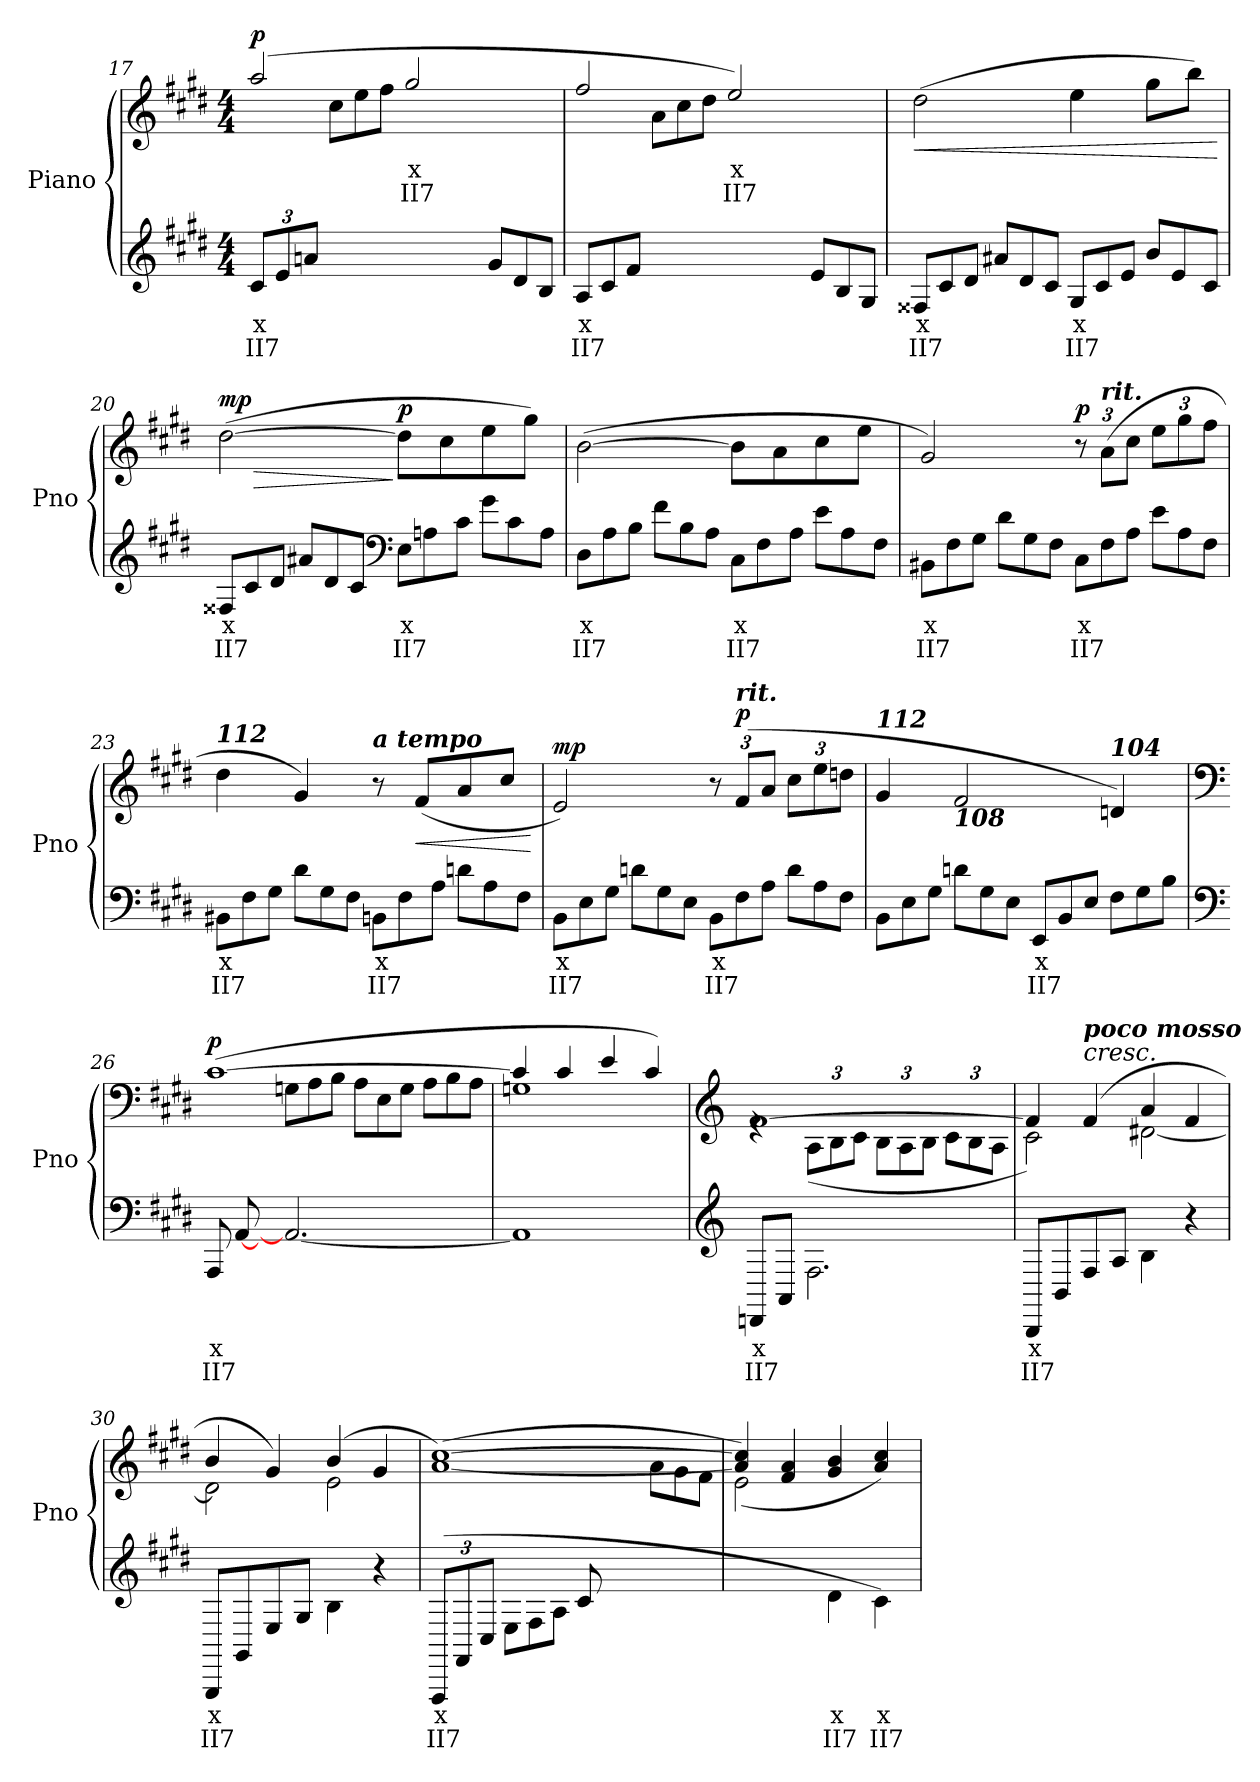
**kern	**text	**text	**kern	**text	**text	**dynam
*part1	*part1	*part1	*part1	*part1	*part1	*part1
*staff2	*staff2	*staff2	*staff1	*staff1	*staff1	*staff1/2
*I"Piano	*	*	*	*	*	*
*I'Pno	*	*	*	*	*	*
!!LO:LB:g=z
*clefG2	*	*	*clefG2	*	*	*
*k[f#c#g#d#]	*	*	*k[f#c#g#d#]	*	*	*
*M4/4	*	*	*M4/4	*	*	*
=17	=17	=17	=17	=17	=17	=17
*^	*	*	*	*	*	*
*	*Xbrackettup	*	*	*	*	*	*
!	!	!	!	!LO:TX:a:Bi:t=a tempo	!	!	!
!	!	!LO:LY:b	!	!	!	!	!LO:DY:b
*	*	*	*	*^	*	*	*
4ryy	12c#/L	x	II7	(>2aa/	4ryy	.	.	p
.	12e/	.	.	.	.	.	.	.
.	12an/J	.	.	.	.	.	.	.
*	*	*	*	*	*Xtuplet	*	*	*
2ryy	4ryy	.	.	.	12cc#\L	.	.	.
.	.	.	.	.	12ee\	.	.	.
.	.	.	.	.	12ff#\J	.	.	.
!	!	!	!	!	!	!LO:LY:b	!	!
.	4ryy	.	.	2gg#/	12gg#\Lyy	x	II7	.
.	.	.	.	.	12dd#\	.	.	.
.	.	.	.	.	12b\J	.	.	.
*	*Xtuplet	*	*	*	*	*	*	*
4ryy	12g#/L	.	.	.	4ryy	.	.	.
.	12d#/	.	.	.	.	.	.	.
.	12B/J	.	.	.	.	.	.	.
=18	=18	=18	=18	=18	=18	=18	=18	=18
!	!	!LO:LY:b	!	!	!	!	!	!
4ryy	12A/L	x	II7	2ff#/	4ryy	.	.	.
.	12c#/	.	.	.	.	.	.	.
.	12f#/J	.	.	.	.	.	.	.
2ryy	4ryy	.	.	.	12a\L	.	.	.
.	.	.	.	.	12cc#\	.	.	.
.	.	.	.	.	12dd#\J	.	.	.
!	!	!	!	!	!	!LO:LY:b	!	!
.	4ryy	.	.	2ee/)	12ee\Lyy	x	II7	.
.	.	.	.	.	12b\	.	.	.
.	.	.	.	.	12g#\J	.	.	.
4ryy	12e/L	.	.	.	4ryy	.	.	.
.	12B/	.	.	.	.	.	.	.
.	12G#/J	.	.	.	.	.	.	.
*v	*v	*	*	*	*	*	*	*
*	*	*	*v	*v	*	*	*
=19	=19	=19	=19	=19	=19	=19
*^	*	*	*	*	*	*
!	!	!LO:LY:b	!	!	!	!	!LO:HP:b
*v	*v	*	*	*	*	*	*
12F##X/L	x	II7	(>2dd#\	.	.	<
12c#/	.	.	.	.	.	.
12d#/J	.	.	.	.	.	.
12a#X/L	.	.	.	.	.	.
12d#/	.	.	.	.	.	.
12c#/J	.	.	.	.	.	.
!	!LO:LY:b	!	!	!	!	!
12G#/L	x	II7	4ee\	.	.	.
12c#/	.	.	.	.	.	.
12e/J	.	.	.	.	.	.
12b/L	.	.	8gg#\L	.	.	.
12e/	.	.	.	.	.	.
.	.	.	8bb\J)	.	.	.
12c#/J	.	.	.	.	.	.
.	.	.	.	.	.	[
!!LO:LB:g=z
=20	=20	=20	=20	=20	=20	=20
!	!LO:LY:b	!	!	!	!	!LO:HP:b
!	!	!	!	!	!	!LO:DY:n=1:b
12F##X/L	x	II7	(>[2dd#\	.	.	> mp
12c#/	.	.	.	.	.	.
12d#/J	.	.	.	.	.	.
12a#X/L	.	.	.	.	.	.
12d#/	.	.	.	.	.	.
12c#/J	.	.	.	.	.	.
*clefF4	*	*	*	*	*	*
!	!LO:LY:b	!	!	!	!	!LO:DY:n=2:b
12E\L	x	II7	8dd#\L]	.	.	] p
12An\	.	.	.	.	.	.
.	.	.	8cc#\	.	.	.
12c#\J	.	.	.	.	.	.
12g#\L	.	.	8ee\	.	.	.
12c#\	.	.	.	.	.	.
.	.	.	8gg#\J)	.	.	.
12A\J	.	.	.	.	.	.
!!LO:PB:g=z
=21	=21	=21	=21	=21	=21	=21
!	!LO:LY:b	!	!	!	!	!
12D#\L	x	II7	(>[2b\	.	.	.
12A\	.	.	.	.	.	.
12B\J	.	.	.	.	.	.
12f#\L	.	.	.	.	.	.
12B\	.	.	.	.	.	.
12A\J	.	.	.	.	.	.
!	!LO:LY:b	!	!	!	!	!
12C#\L	x	II7	8b\L]	.	.	.
12F#\	.	.	.	.	.	.
.	.	.	8a\	.	.	.
12A\J	.	.	.	.	.	.
12e\L	.	.	8cc#\	.	.	.
12A\	.	.	.	.	.	.
.	.	.	8ee\J	.	.	.
12F#\J	.	.	.	.	.	.
=22	=22	=22	=22	=22	=22	=22
!	!LO:LY:b	!	!	!	!	!
12BB#X\L	x	II7	2g#/)	.	.	.
12F#\	.	.	.	.	.	.
12G#\J	.	.	.	.	.	.
12d#\L	.	.	.	.	.	.
12G#\	.	.	.	.	.	.
12F#\J	.	.	.	.	.	.
!	!LO:LY:b	!	!	!	!	!
*	*	*	*tuplet	*	*	*
*	*	*	*Xbrackettup	*	*	*
!	!	!	!	!	!	!LO:DY:b
12C#\L	x	II7	12r	.	.	p
!	!	!	!LO:TX:a:Bi:t=rit.	!	!	!
12F#\	.	.	(>12a\L	.	.	.
12A\J	.	.	12cc#\J	.	.	.
12e\L	.	.	12ee\L	.	.	.
12A\	.	.	12gg#\	.	.	.
12F#\J	.	.	12ff#\J	.	.	.
=23	=23	=23	=23	=23	=23	=23
!	!	!	!LO:TX:a:Bi:t=112	!	!	!
!	!LO:LY:b	!	!	!	!	!
12BB#X\L	x	II7	4dd#\	.	.	.
12F#\	.	.	.	.	.	.
12G#\J	.	.	.	.	.	.
12d#\L	.	.	4g#/)	.	.	.
12G#\	.	.	.	.	.	.
12F#\J	.	.	.	.	.	.
!	!	!	!LO:TX:a:Bi:t=a tempo	!	!	!
!	!LO:LY:b	!	!	!	!	!
12BBn\L	x	II7	8r	.	.	.
12F#\	.	.	.	.	.	.
!	!	!	!	!	!	!LO:HP:b
.	.	.	(<8f#/L	.	.	<
12A\J	.	.	.	.	.	.
12dn\L	.	.	8a/	.	.	.
12A\	.	.	.	.	.	.
.	.	.	8cc#/J	.	.	.
12F#\J	.	.	.	.	.	.
.	.	.	.	.	.	[
!!LO:LB:g=z
=24	=24	=24	=24	=24	=24	=24
!	!LO:LY:b	!	!	!	!	!LO:DY:b
12BB\L	x	II7	2e/)	.	.	mp
12E\	.	.	.	.	.	.
12G#\J	.	.	.	.	.	.
12dn\L	.	.	.	.	.	.
12G#\	.	.	.	.	.	.
12E\J	.	.	.	.	.	.
!	!LO:LY:b	!	!	!	!	!
12BB\L	x	II7	12r	.	.	.
!	!	!	!LO:TX:a:Bi:t=rit.	!	!	!
!	!	!	!	!	!	!LO:DY:b
12F#\	.	.	(>12f#/L	.	.	p
12A\J	.	.	12a/J	.	.	.
12d\L	.	.	12cc#\L	.	.	.
12A\	.	.	12ee\	.	.	.
12F#\J	.	.	12ddn\J	.	.	.
!!LO:LB:g=z
=25	=25	=25	=25	=25	=25	=25
!	!	!	!LO:TX:a:Bi:t=112	!	!	!
12BB\L	.	.	4g#/	.	.	.
12E\	.	.	.	.	.	.
12G#\J	.	.	.	.	.	.
!	!	!	!LO:TX:b:Bi:t=108	!	!	!
12dn\L	.	.	2f#/	.	.	.
12G#\	.	.	.	.	.	.
12E\J	.	.	.	.	.	.
!	!LO:LY:b	!	!	!	!	!
12EE/L	x	II7	.	.	.	.
12BB/	.	.	.	.	.	.
12E/J	.	.	.	.	.	.
!	!	!	!LO:TX:a:Bi:t=104	!	!	!
12F#\L	.	.	4dn/)	.	.	.
12G#\	.	.	.	.	.	.
12B\J	.	.	.	.	.	.
=26	=26	=26	=26	=26	=26	=26
*clefF4	*	*	*clefF4	*	*	*
*^	*	*	*	*	*	*
!	!	!	!	!LO:TX:a:Bi:t=a tempo	!	!	!
!	!	!LO:LY:b	!	!	!	!	!LO:DY:b
*	*	*	*	*^	*	*	*
*	*	*	*	*	*^	*	*	*
4ryy	12AAA/L	x	II7	(>[1c#	4ryy	6ryy	.	.	p
.	[12AA/	.	.	.	.	.	.	.	.
.	12ryy	.	.	.	.	12E\J	.	.	.
*	*	*	*	*	*Xtuplet	*	*	*	*
2.ryy	2.AA/_	.	.	.	12Gn\L	2.ryy	.	.	.
.	.	.	.	.	12A\	.	.	.	.
.	.	.	.	.	12B\J	.	.	.	.
.	.	.	.	.	12A\L	.	.	.	.
.	.	.	.	.	12E\	.	.	.	.
.	.	.	.	.	12G\J	.	.	.	.
.	.	.	.	.	12A\L	.	.	.	.
.	.	.	.	.	12B\	.	.	.	.
.	.	.	.	.	12A\J	.	.	.	.
*v	*v	*	*	*	*	*	*	*	*
*	*	*	*	*v	*v	*	*	*
=27	=27	=27	=27	=27	=27	=27	=27
1AA]	.	.	4c#/]	1Gn	.	.	.
.	.	.	4c#/	.	.	.	.
.	.	.	4e/	.	.	.	.
.	.	.	4c#/)	.	.	.	.
!!LO:LB:g=z	!!
=28	=28	=28	=28	=28	=28	=28	=28
*clefG2	*	*	*clefG2	*	*	*	*
!	!LO:LY:b	!	!	!	!	!	!
8DDn/L	x	II7	[1f#	4re	.	.	.
8AA/J	.	.	.	.	.	.	.
*	*	*	*	*tuplet	*	*	*
2.F#\	.	.	.	(<12A\L	.	.	.
.	.	.	.	12B\	.	.	.
.	.	.	.	12c#\J	.	.	.
.	.	.	.	12B\L	.	.	.
.	.	.	.	12A\	.	.	.
.	.	.	.	12B\J	.	.	.
.	.	.	.	12c#\L	.	.	.
.	.	.	.	12B\	.	.	.
.	.	.	.	12A\J	.	.	.
!!LO:LB:g=z	!!
=29	=29	=29	=29	=29	=29	=29	=29
!	!LO:LY:b	!	!	!	!	!	!
8BBB/L	x	II7	4f#/]	2c#\)	.	.	.
8BB/	.	.	.	.	.	.	.
!	!	!	!LO:TX:a:i:t=cresc.	!	!	!	!
!	!	!	!LO:TX:a:Bi:t=poco mosso	!	!	!	!
8F#/	.	.	(>4f#/	.	.	.	.
8A/J	.	.	.	.	.	.	.
4B\	.	.	4a/	[2d#X\	.	.	.
4r	.	.	4f#/	.	.	.	.
=30	=30	=30	=30	=30	=30	=30	=30
!	!LO:LY:b	!	!	!	!	!	!
8GGG#/L	x	II7	4b/	2d#\]	.	.	.
8GG#/	.	.	.	.	.	.	.
8E/	.	.	4g#/)	.	.	.	.
8G#/J	.	.	.	.	.	.	.
4B\	.	.	(>4b/	2e\	.	.	.
4r	.	.	4g#/	.	.	.	.
*	*	*	*v	*v	*	*	*
=31	=31	=31	=31	=31	=31	=31
*^	*	*	*	*	*	*
*	*tuplet	*	*	*	*	*	*
!	!	!	!	!LO:TX:a:Bi:t=128	!	!	!
!	!	!LO:LY:b	!	!	!	!	!
*	*	*	*	*^	*	*	*
*	*	*	*	*	*^	*	*	*
2.ryy	(<12FFF#/L	x	II7	(>[1a [1cc#)	2.ryy	12%7ryy	.	.	.
.	12FF#/	.	.	.	.	.	.	.	.
.	12C#/J	.	.	.	.	.	.	.	.
*	*Xtuplet	*	*	*	*	*	*	*	*
.	12E\L	.	.	.	.	.	.	.	.
.	12F#\	.	.	.	.	.	.	.	.
.	12A\J	.	.	.	.	.	.	.	.
.	12c#/L	.	.	.	.	.	.	.	.
.	6ryy	.	.	.	.	12e\	.	.	.
.	.	.	.	.	.	12f#\J	.	.	.
*	*	*	*	*	*Xtuplet	*	*	*	*
4ryy	4ryy	.	.	.	12a\L	4ryy	.	.	.
.	.	.	.	.	12g#\	.	.	.	.
.	.	.	.	.	12f#\J	.	.	.	.
*v	*v	*	*	*	*	*	*	*	*
*	*	*	*	*v	*v	*	*	*
=32	=32	=32	=32	=32	=32	=32	=32
2ryy	.	.	4a/] 4cc#/]	(<2e\)	.	.	.
.	.	.	4f#/ 4a/	.	.	.	.
!	!LO:LY:b	!	!	!	!	!	!
4d#\	x	II7	4g#/ 4b/	2ryy	.	.	.
!	!LO:LY:b	!	!	!	!	!	!
4c#\)	x	II7	4a/ 4cc#/)	.	.	.	.
*	*	*	*v	*v	*	*	*
=	=	=	=	=	=	=
*-	*-	*-	*-	*-	*-	*-
